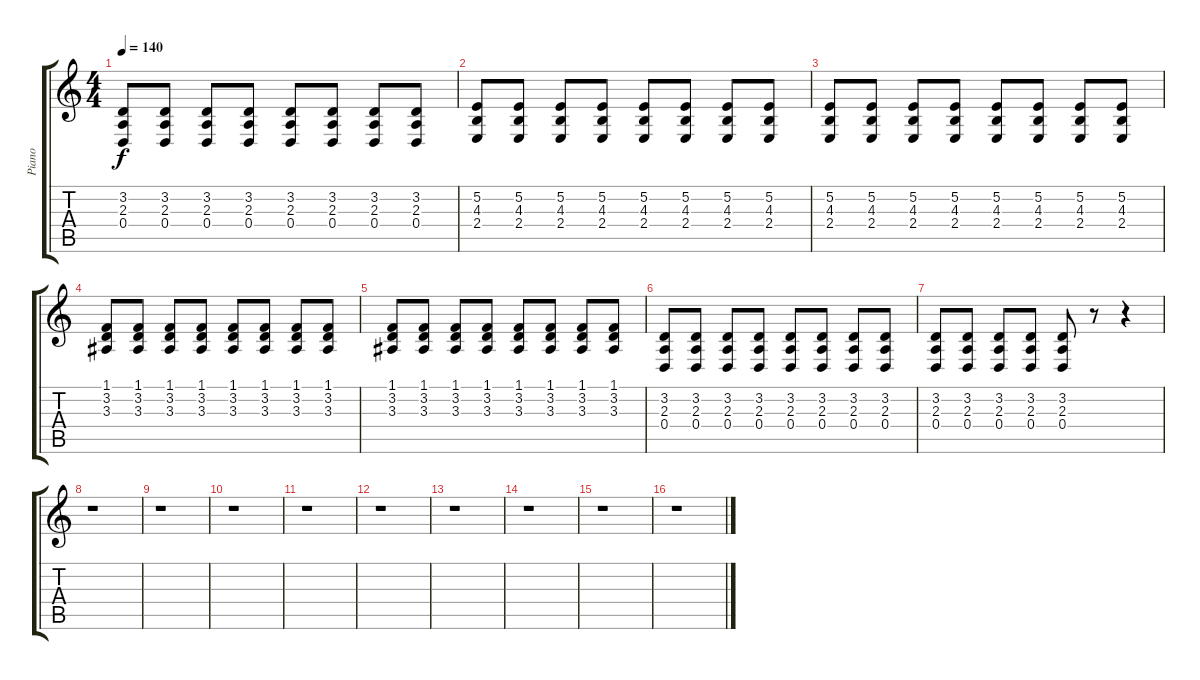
\track ("Piano" "Piano") {instrument brightacousticpiano}
\staff {score tabs}
\tuning (E4 B3 G3 D3 A2 E2) {hide}
\ts (4 4)
\tempo 140
\clef g2
\ks c
(3.2 2.3 0.4).8{dy f} (3.2 2.3 0.4).8 (3.2 2.3 0.4).8 (3.2 2.3 0.4).8 (3.2 2.3 0.4).8 (3.2 2.3 0.4).8 (3.2 2.3 0.4).8 (3.2 2.3 0.4).8 |
(5.2 4.3 2.4).8 (5.2 4.3 2.4).8 (5.2 4.3 2.4).8 (5.2 4.3 2.4).8 (5.2 4.3 2.4).8 (5.2 4.3 2.4).8 (5.2 4.3 2.4).8 (5.2 4.3 2.4).8 |
(5.2 4.3 2.4).8 (5.2 4.3 2.4).8 (5.2 4.3 2.4).8 (5.2 4.3 2.4).8 (5.2 4.3 2.4).8 (5.2 4.3 2.4).8 (5.2 4.3 2.4).8 (5.2 4.3 2.4).8 |
(1.1 3.2 3.3).8 (1.1 3.2 3.3).8 (1.1 3.2 3.3).8 (1.1 3.2 3.3).8 (1.1 3.2 3.3).8 (1.1 3.2 3.3).8 (1.1 3.2 3.3).8 (1.1 3.2 3.3).8 |
(1.1 3.2 3.3).8 (1.1 3.2 3.3).8 (1.1 3.2 3.3).8 (1.1 3.2 3.3).8 (1.1 3.2 3.3).8 (1.1 3.2 3.3).8 (1.1 3.2 3.3).8 (1.1 3.2 3.3).8 |
(3.2 2.3 0.4).8 (3.2 2.3 0.4).8 (3.2 2.3 0.4).8 (3.2 2.3 0.4).8 (3.2 2.3 0.4).8 (3.2 2.3 0.4).8 (3.2 2.3 0.4).8 (3.2 2.3 0.4).8 |
(3.2 2.3 0.4).8 (3.2 2.3 0.4).8 (3.2 2.3 0.4).8 (3.2 2.3 0.4).8 (3.2 2.3 0.4).8 r.8 r.4 |
r.1 |
r.1 |
r.1 |
r.1 |
r.1 |
r.1 |
r.1 |
r.1 |
r.1
